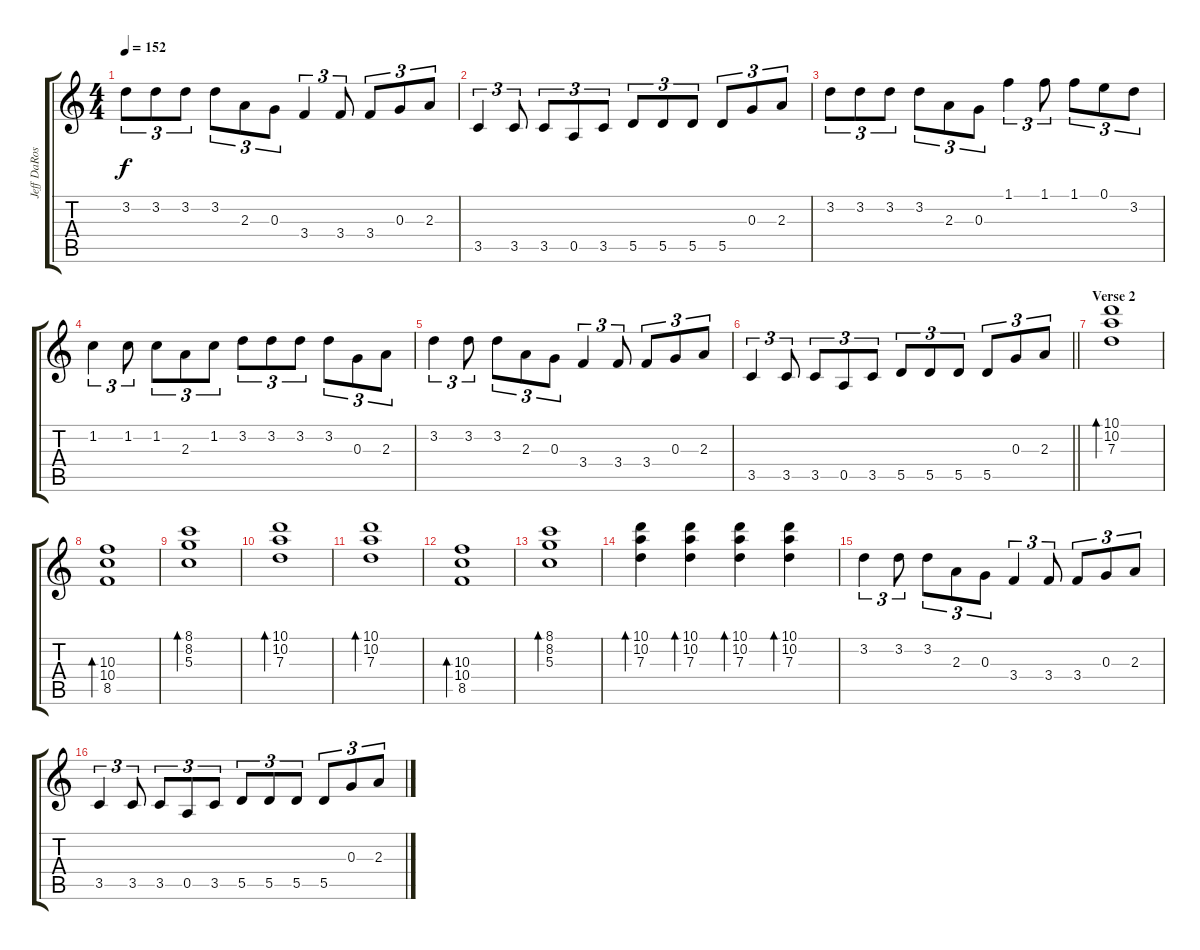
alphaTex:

\track ("Jeff DaRosa (Banjo Right)" "Jeff DaRos") {instrument banjo}
\staff {score tabs}
\tuning (E4 B3 G3 D3 A2 E2) {hide}
\displaytranspose 12
\ts (4 4)
\tempo 152
\clef g2
\ks c
3.2.8{tu (3 2) dy f} 3.2.8{tu (3 2)} 3.2.8{tu (3 2)} 3.2.8{tu (3 2)} 2.3.8{tu (3 2)} 0.3.8{tu (3 2)} 3.4.4{tu (3 2)} 3.4.8{tu (3 2)} 3.4.8{tu (3 2)} 0.3.8{tu (3 2)} 2.3.8{tu (3 2)} |
3.5.4{tu (3 2)} 3.5.8{tu (3 2)} 3.5.8{tu (3 2)} 0.5.8{tu (3 2)} 3.5.8{tu (3 2)} 5.5.8{tu (3 2)} 5.5.8{tu (3 2)} 5.5.8{tu (3 2)} 5.5.8{tu (3 2)} 0.3.8{tu (3 2)} 2.3.8{tu (3 2)} |
3.2.8{tu (3 2)} 3.2.8{tu (3 2)} 3.2.8{tu (3 2)} 3.2.8{tu (3 2)} 2.3.8{tu (3 2)} 0.3.8{tu (3 2)} 1.1.4{tu (3 2)} 1.1.8{tu (3 2)} 1.1.8{tu (3 2)} 0.1.8{tu (3 2)} 3.2.8{tu (3 2)} |
1.2.4{tu (3 2)} 1.2.8{tu (3 2)} 1.2.8{tu (3 2)} 2.3.8{tu (3 2)} 1.2.8{tu (3 2)} 3.2.8{tu (3 2)} 3.2.8{tu (3 2)} 3.2.8{tu (3 2)} 3.2.8{tu (3 2)} 0.3.8{tu (3 2)} 2.3.8{tu (3 2)} |
3.2.4{tu (3 2)} 3.2.8{tu (3 2)} 3.2.8{tu (3 2)} 2.3.8{tu (3 2)} 0.3.8{tu (3 2)} 3.4.4{tu (3 2)} 3.4.8{tu (3 2)} 3.4.8{tu (3 2)} 0.3.8{tu (3 2)} 2.3.8{tu (3 2)} |
\barLineRight lightlight
3.5.4{tu (3 2)} 3.5.8{tu (3 2)} 3.5.8{tu (3 2)} 0.5.8{tu (3 2)} 3.5.8{tu (3 2)} 5.5.8{tu (3 2)} 5.5.8{tu (3 2)} 5.5.8{tu (3 2)} 5.5.8{tu (3 2)} 0.3.8{tu (3 2)} 2.3.8{tu (3 2)} |
\section ("" "Verse 2")
(10.1 10.2 7.3).1{bd 60} |
(10.3 10.4 8.5).1{bd 60} |
(8.1 8.2 5.3).1{bd 60} |
(10.1 10.2 7.3).1{bd 60} |
(10.1 10.2 7.3).1{bd 60} |
(10.3 10.4 8.5).1{bd 60} |
(8.1 8.2 5.3).1{bd 60} |
(10.1 10.2 7.3).4{bd 60} (10.1 10.2 7.3).4{bd 60} (10.1 10.2 7.3).4{bd 60} (10.1 10.2 7.3).4{bd 60} |
3.2.4{tu (3 2)} 3.2.8{tu (3 2)} 3.2.8{tu (3 2)} 2.3.8{tu (3 2)} 0.3.8{tu (3 2)} 3.4.4{tu (3 2)} 3.4.8{tu (3 2)} 3.4.8{tu (3 2)} 0.3.8{tu (3 2)} 2.3.8{tu (3 2)} |
3.5.4{tu (3 2)} 3.5.8{tu (3 2)} 3.5.8{tu (3 2)} 0.5.8{tu (3 2)} 3.5.8{tu (3 2)} 5.5.8{tu (3 2)} 5.5.8{tu (3 2)} 5.5.8{tu (3 2)} 5.5.8{tu (3 2)} 0.3.8{tu (3 2)} 2.3.8{tu (3 2)}
